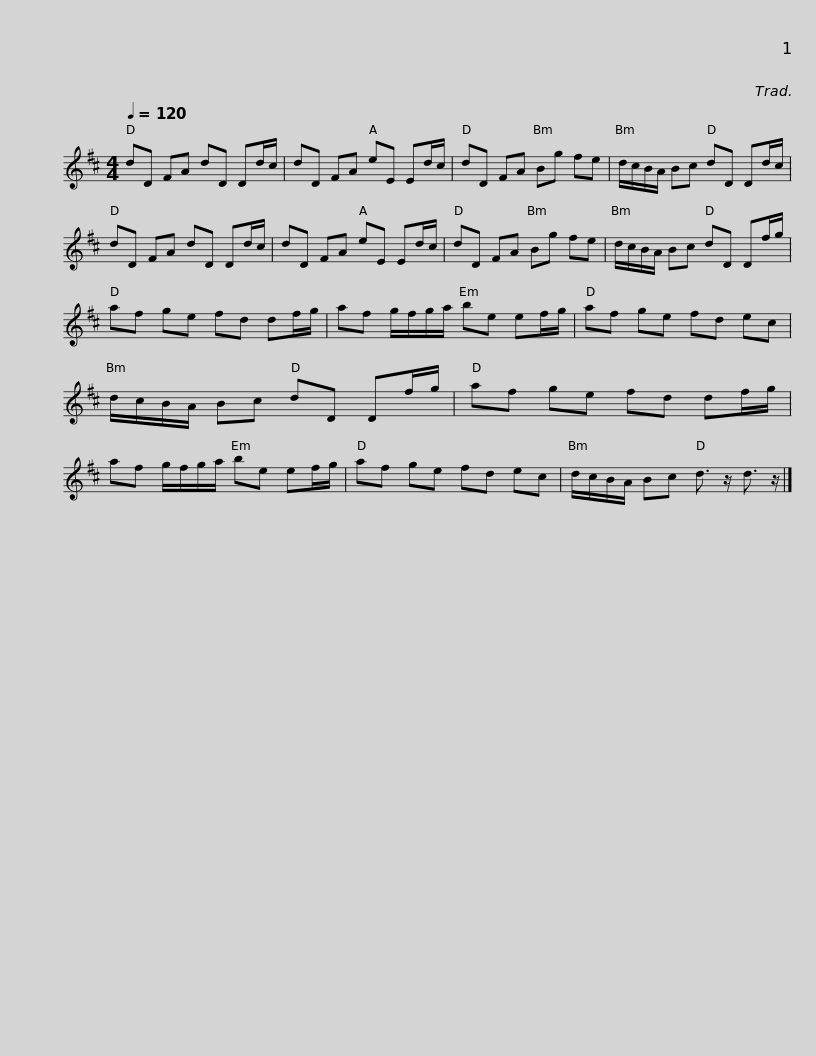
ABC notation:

X:1
L:1/8
Q:1/4=120
M:4/4
I:linebreak $
K:D
V:1 treble
V:1
 dD FA dD Dd/c/ | dD FA eE Ed/c/ | dD FA Bg fe | d/c/B/A/ Bc dD Dd/c/ | dD FA dD Dd/c/ |$ %5
 dD FA eE Ed/c/ | dD FA Bg fe | d/c/B/A/ Bc dD Df/g/ | af ge fd df/g/ |$ af g/f/g/a/ be ef/g/ | %10
 af ge fd ec | d/c/B/A/ Bc dD Df/g/ | af ge fd df/g/ |$ af g/f/g/a/ be ef/g/ | af ge fd ec | %15
 d/c/B/A/ Bc d3/2 z/ d3/2 z/ |] %16
